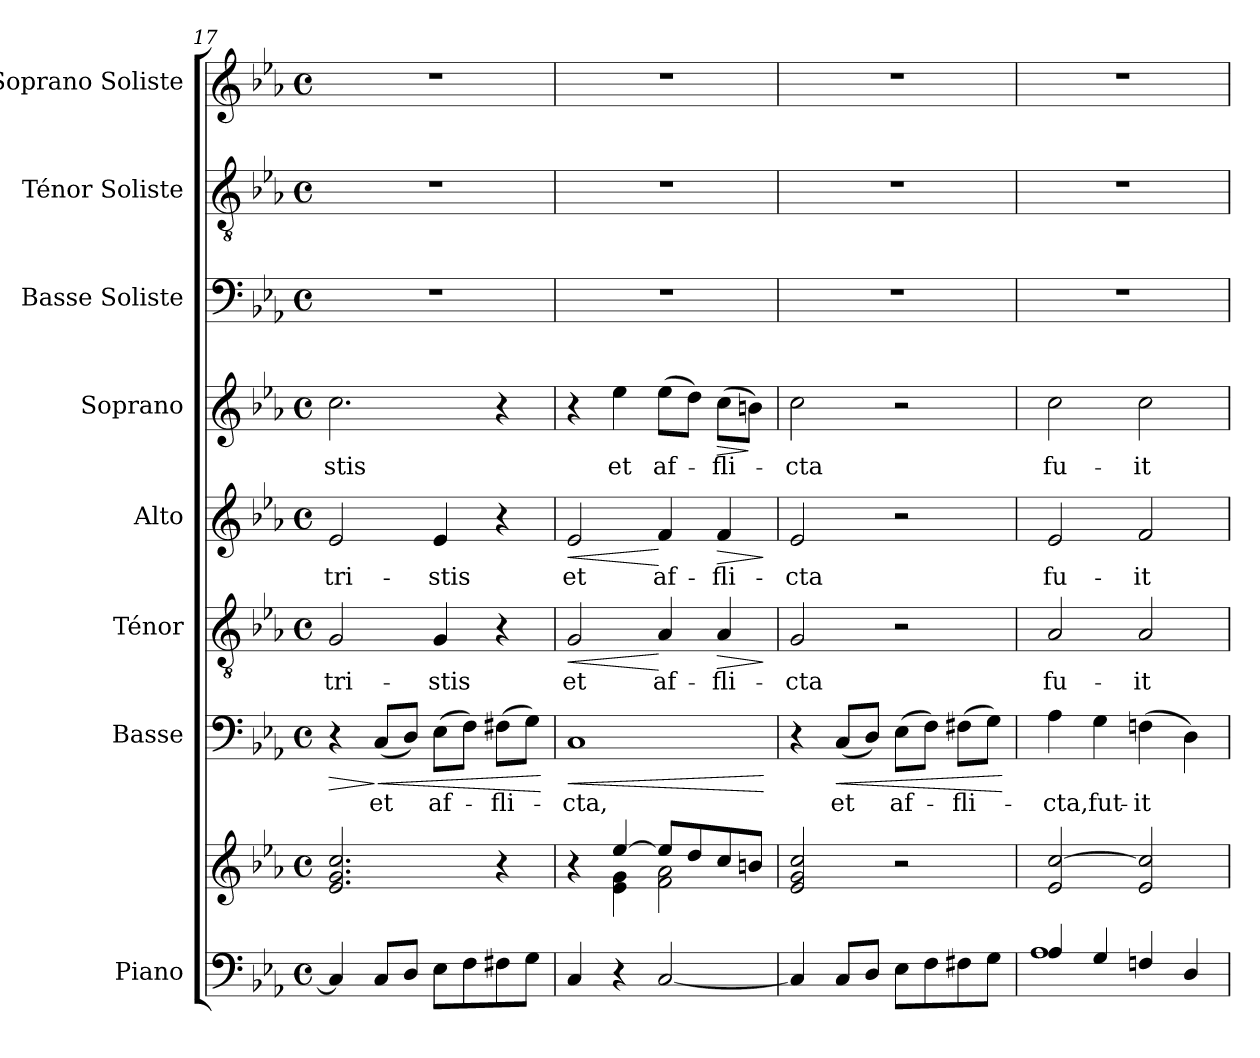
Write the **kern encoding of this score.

**kern	**kern	**kern	**text	**dynam	**kern	**text	**dynam	**kern	**text	**dynam	**kern	**text	**dynam	**kern	**kern	**kern
*part8	*part8	*part7	*part7	*part7	*part6	*part6	*part6	*part5	*part5	*part5	*part4	*part4	*part4	*part3	*part2	*part1
*staff9	*staff8	*staff7	*staff7	*staff7	*staff6	*staff6	*staff6	*staff5	*staff5	*staff5	*staff4	*staff4	*staff4	*staff3	*staff2	*staff1
*I"Piano	*	*I"Basse	*	*	*I"Ténor	*	*	*I"Alto	*	*	*I"Soprano	*	*	*I"Basse Soliste	*I"Ténor Soliste	*I"Soprano Soliste
*I'Pno.	*	*I'B.	*	*	*I'T.	*	*	*I'Alt.	*	*	*I'So.	*	*	*	*	*
*clefF4	*clefG2	*clefF4	*	*	*clefGv2	*	*	*clefG2	*	*	*clefG2	*	*	*clefF4	*clefGv2	*clefG2
*k[b-e-a-]	*k[b-e-a-]	*k[b-e-a-]	*	*	*k[b-e-a-]	*	*	*k[b-e-a-]	*	*	*k[b-e-a-]	*	*	*k[b-e-a-]	*k[b-e-a-]	*k[b-e-a-]
*M4/4	*M4/4	*M4/4	*	*	*M4/4	*	*	*M4/4	*	*	*M4/4	*	*	*M4/4	*M4/4	*M4/4
*met(c)	*met(c)	*met(c)	*	*	*met(c)	*	*	*met(c)	*	*	*met(c)	*	*	*met(c)	*met(c)	*met(c)
=17	=17	=17	=17	=17	=17	=17	=17	=17	=17	=17	=17	=17	=17	=17	=17	=17
!	!	!	!	!LO:HP:b	!	!LO:LY:b	!	!	!LO:LY:b	!	!	!LO:LY:b	!	!	!	!
4C/]	2.e-/ 2.g/ 2.cc/	4r	.	>	2G/	tri-	.	2e-/	tri-	.	2.cc\	-stis	.	1r	1r	1r
!	!	!	!LO:LY:b	!LO:HP:n=1:b	!	!	!	!	!	!	!	!	!	!	!	!
8C/L	.	(8C/L	et	] <	.	.	.	.	.	.	.	.	.	.	.	.
8D/J	.	8D/J)	.	.	.	.	.	.	.	.	.	.	.	.	.	.
!	!	!	!LO:LY:b	!	!	!LO:LY:b	!	!	!LO:LY:b	!	!	!	!	!	!	!
8E-\L	.	(8E-\L	af-	.	4G/	-stis	.	4e-/	-stis	.	.	.	.	.	.	.
8F\	.	8F\J)	.	.	.	.	.	.	.	.	.	.	.	.	.	.
!	!	!	!LO:LY:b	!	!	!	!	!	!	!	!	!	!	!	!	!
8F#X\	4r	(8F#X\L	-fli-	.	4r	.	.	4r	.	.	4r	.	.	.	.	.
8G\J	.	8G\J)	.	.	.	.	.	.	.	.	.	.	.	.	.	.
.	.	.	.	[	.	.	.	.	.	.	.	.	.	.	.	.
=18	=18	=18	=18	=18	=18	=18	=18	=18	=18	=18	=18	=18	=18	=18	=18	=18
*	*^	*	*	*	*	*	*	*	*	*	*	*	*	*	*	*
!	!	!	!	!LO:LY:b	!LO:HP:b	!	!	!	!	!	!	!	!	!	!	!	!
!	!	!	!	!	!LO:HP:n=1:b	!	!LO:LY:b	!LO:HP:b	!	!LO:LY:b	!LO:HP:b	!	!	!	!	!	!
4C/	4r	4ryy	1C	-cta,	< >	2G/	et	<	2e-/	et	<	4r	.	.	1r	1r	1r
!	!	!	!	!	!	!	!	!	!	!	!	!	!LO:LY:b	!	!	!	!
4r	[4ee-/	4e-\ 4g\	.	.	.	.	.	.	.	.	.	4ee-\	et	.	.	.	.
!	!	!	!	!	!	!	!LO:LY:b	!	!	!LO:LY:b	!	!	!LO:LY:b	!	!	!	!
[2C/	8ee-/L]	2f\ 2a-\	.	.	.	4A-/	af-	[	4f/	af-	[	(8ee-\L	af-	.	.	.	.
.	8dd/	.	.	.	.	.	.	.	.	.	.	8dd\J)	.	.	.	.	.
!	!	!	!	!	!	!	!LO:LY:b	!LO:HP:b	!	!LO:LY:b	!LO:HP:b	!	!LO:LY:b	!LO:HP:b	!	!	!
.	8cc/	.	.	.	.	4A-/	-fli-	>	4f/	-fli-	>	(8cc\L	-fli-	>	.	.	.
.	8bn/J	.	.	.	.	.	.	.	.	.	.	8bn\J)	.	]	.	.	.
*	*v	*v	*	*	*	*	*	*	*	*	*	*	*	*	*	*	*
.	.	.	.	[	.	.	]	.	.	]	.	.	.	.	.	.
!!LO:PB:g=z
=19	=19	=19	=19	=19	=19	=19	=19	=19	=19	=19	=19	=19	=19	=19	=19	=19
!	!	!	!	!	!	!LO:LY:b	!	!	!LO:LY:b	!	!	!LO:LY:b	!	!	!	!
4C/]	2e-/ 2g/ 2cc/	4r	.	.	2G/	-cta	.	2e-/	-cta	.	2cc\	-cta	.	1r	1r	1r
!	!	!	!LO:LY:b	!LO:HP:n=1:b	!	!	!	!	!	!	!	!	!	!	!	!
8C/L	.	(8C/L	et	] <	.	.	.	.	.	.	.	.	.	.	.	.
8D/J	.	8D/J)	.	.	.	.	.	.	.	.	.	.	.	.	.	.
!	!	!	!LO:LY:b	!	!	!	!	!	!	!	!	!	!	!	!	!
8E-\L	2r	(8E-\L	af-	.	2r	.	.	2r	.	.	2r	.	.	.	.	.
8F\	.	8F\J)	.	.	.	.	.	.	.	.	.	.	.	.	.	.
!	!	!	!LO:LY:b	!	!	!	!	!	!	!	!	!	!	!	!	!
8F#X\	.	(8F#X\L	-fli-	.	.	.	.	.	.	.	.	.	.	.	.	.
8G\J	.	8G\J)	.	.	.	.	.	.	.	.	.	.	.	.	.	.
.	.	.	.	[	.	.	.	.	.	.	.	.	.	.	.	.
=20	=20	=20	=20	=20	=20	=20	=20	=20	=20	=20	=20	=20	=20	=20	=20	=20
*^	*	*	*	*	*	*	*	*	*	*	*	*	*	*	*	*
!	!	!	!	!LO:LY:b	!	!	!LO:LY:b	!	!	!LO:LY:b	!	!	!LO:LY:b	!	!	!	!
4A-/	1A-	2e-/ [2cc/	4A-\	-cta,	.	2A-/	fu-	.	2e-/	fu-	.	2cc\	fu-	.	1r	1r	1r
!	!	!	!	!LO:LY:b	!	!	!	!	!	!	!	!	!	!	!	!	!
4G/	.	.	4G\	fut-	.	.	.	.	.	.	.	.	.	.	.	.	.
!	!	!	!	!LO:LY:b	!	!	!LO:LY:b	!	!	!LO:LY:b	!	!	!LO:LY:b	!	!	!	!
4Fn/	.	2e-/ 2cc/]	(4Fn\	-it	.	2A-/	-it	.	2f/	-it	.	2cc\	-it	.	.	.	.
4D/	.	.	4D\)	.	.	.	.	.	.	.	.	.	.	.	.	.	.
*v	*v	*	*	*	*	*	*	*	*	*	*	*	*	*	*	*	*
=	=	=	=	=	=	=	=	=	=	=	=	=	=	=	=	=
*-	*-	*-	*-	*-	*-	*-	*-	*-	*-	*-	*-	*-	*-	*-	*-	*-
